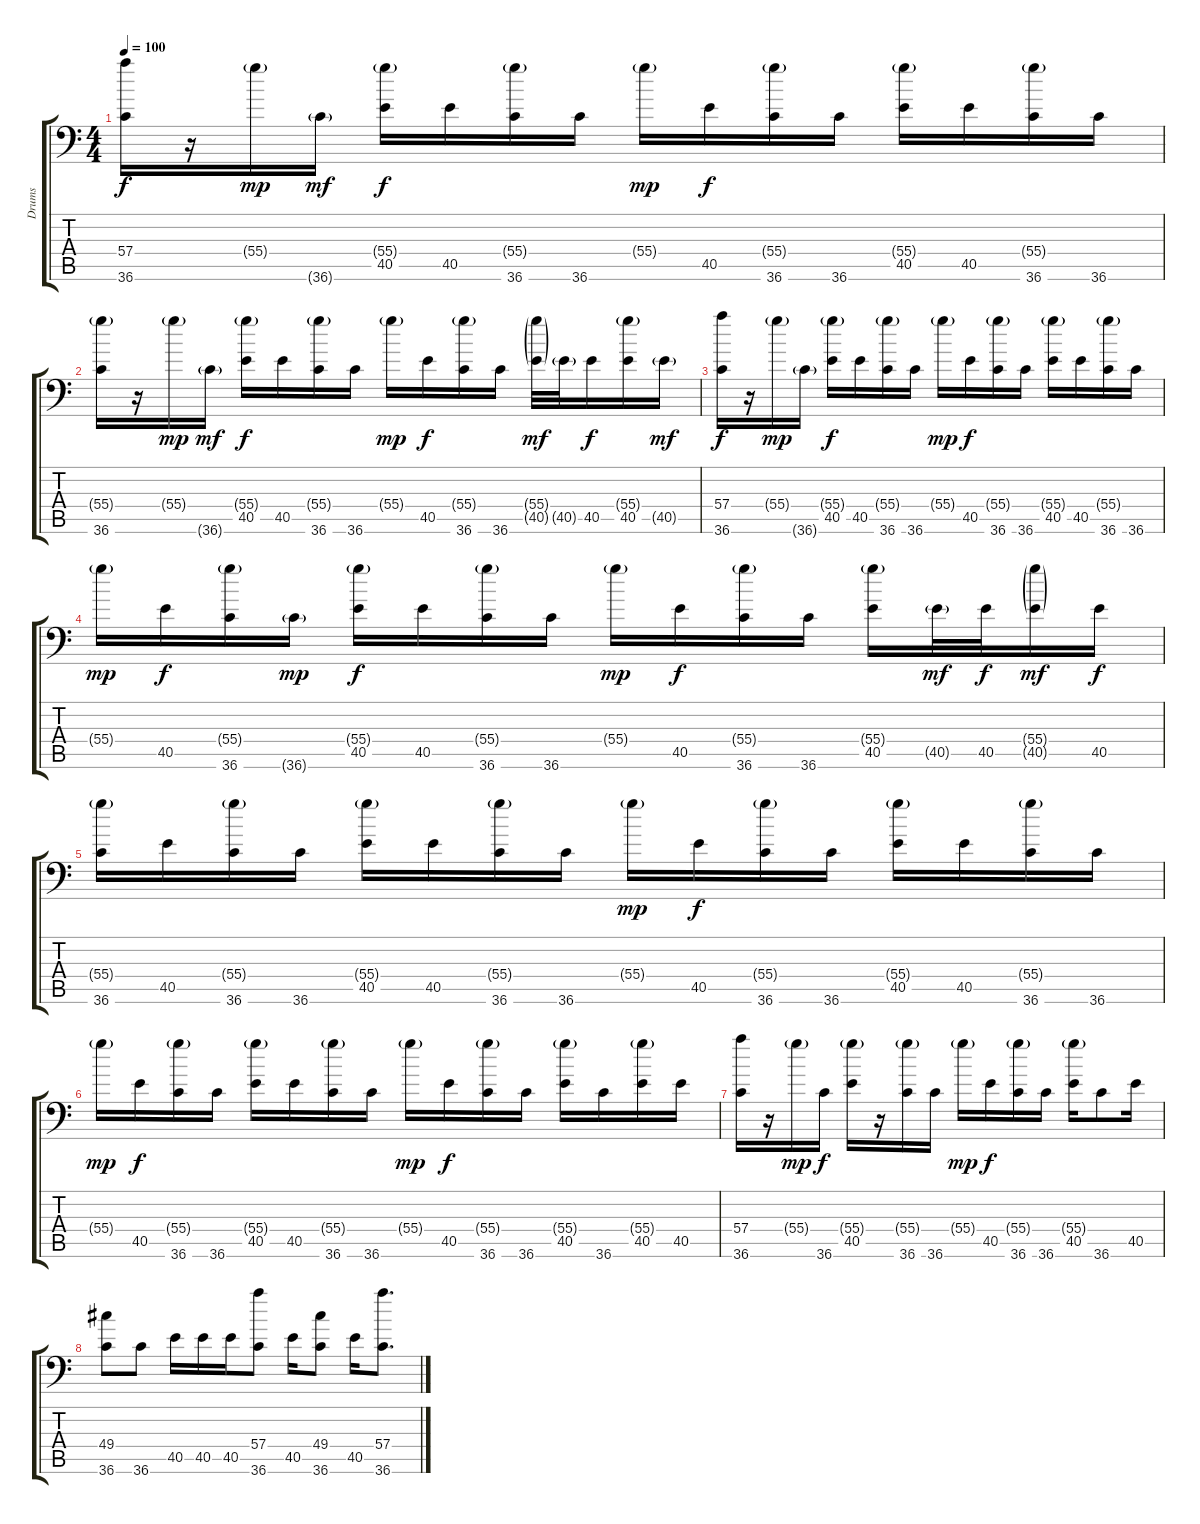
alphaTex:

\track ("Drums" "Drums") {instrument acousticgrandpiano}
\staff {score tabs}
\tuning (C-1 C-1 C-1 C-1 C-1 C-1) {hide}
\ts (4 4)
\tempo 100
\clef f4
\ks c
(57.4 36.6).16{dy f} r.16 55.4{g}.16{dy mp} 36.6{g}.16{dy mf} (55.4{g} 40.5).16{dy f} 40.5.16 (55.4{g} 36.6).16 36.6.16 55.4{g}.16{dy mp} 40.5.16{dy f} (55.4{g} 36.6).16 36.6.16 (55.4{g} 40.5).16 40.5.16 (55.4{g} 36.6).16 36.6.16 |
(55.4{g} 36.6).16 r.16 55.4{g}.16{dy mp} 36.6{g}.16{dy mf} (55.4{g} 40.5).16{dy f} 40.5.16 (55.4{g} 36.6).16 36.6.16 55.4{g}.16{dy mp} 40.5.16{dy f} (55.4{g} 36.6).16 36.6.16 (55.4{g} 40.5{g}).32{dy mf} 40.5{g}.32 40.5.16{dy f} (55.4{g} 40.5).16 40.5{g}.16{dy mf} |
(57.4 36.6).16{dy f} r.16 55.4{g}.16{dy mp} 36.6{g}.16 (55.4{g} 40.5).16{dy f} 40.5.16 (55.4{g} 36.6).16 36.6.16 55.4{g}.16{dy mp} 40.5.16{dy f} (55.4{g} 36.6).16 36.6.16 (55.4{g} 40.5).16 40.5.16 (55.4{g} 36.6).16 36.6.16 |
55.4{g}.16{dy mp} 40.5.16{dy f} (55.4{g} 36.6).16 36.6{g}.16{dy mp} (55.4{g} 40.5).16{dy f} 40.5.16 (55.4{g} 36.6).16 36.6.16 55.4{g}.16{dy mp} 40.5.16{dy f} (55.4{g} 36.6).16 36.6.16 (55.4{g} 40.5).16 40.5{g}.32{dy mf} 40.5.32{dy f} (55.4{g} 40.5{g}).16{dy mf} 40.5.16{dy f} |
(55.4{g} 36.6).16 40.5.16 (55.4{g} 36.6).16 36.6.16 (55.4{g} 40.5).16 40.5.16 (55.4{g} 36.6).16 36.6.16 55.4{g}.16{dy mp} 40.5.16{dy f} (55.4{g} 36.6).16 36.6.16 (55.4{g} 40.5).16 40.5.16 (55.4{g} 36.6).16 36.6.16 |
55.4{g}.16{dy mp} 40.5.16{dy f} (55.4{g} 36.6).16 36.6.16 (55.4{g} 40.5).16 40.5.16 (55.4{g} 36.6).16 36.6.16 55.4{g}.16{dy mp} 40.5.16{dy f} (55.4{g} 36.6).16 36.6.16 (55.4{g} 40.5).16 36.6.16 (55.4{g} 40.5).16 40.5.16 |
(57.4 36.6).16 r.16 55.4{g}.16{dy mp} 36.6.16{dy f} (55.4{g} 40.5).16 r.16 (55.4{g} 36.6).16 36.6.16 55.4{g}.16{dy mp} 40.5.16{dy f} (55.4{g} 36.6).16 36.6.16 (55.4{g} 40.5).16 36.6.8 40.5.16 |
(49.4 36.6).8 36.6.8 40.5.16 40.5.16 40.5.16 (57.4 36.6).8 40.5.16 (49.4 36.6).8 40.5.16 (57.4 36.6).8{d}
